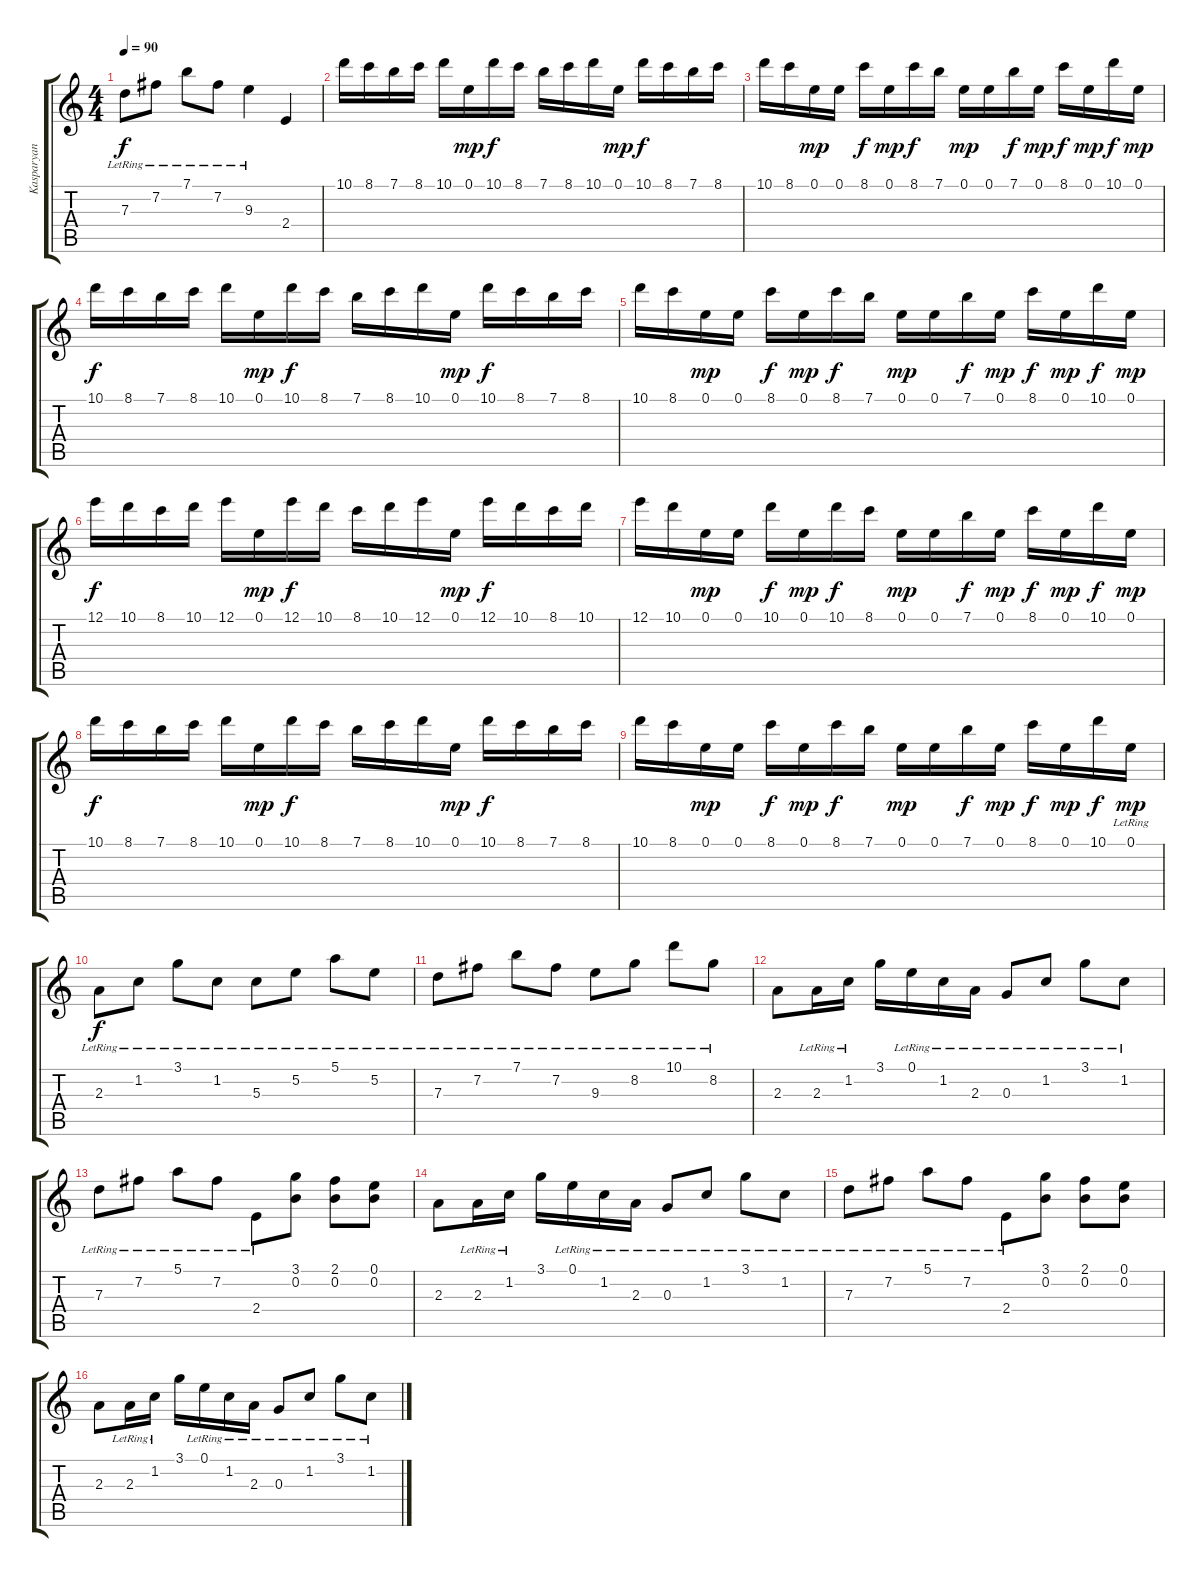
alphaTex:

\track ("Kasparyan" "Kasparyan") {instrument acousticguitarsteel}
\staff {score tabs}
\tuning (E4 B3 G3 D3 A2 E2) {hide}
\ts (4 4)
\tempo 90
\clef g2
\ks c
7.3{lr}.8{dy f} 7.2{lr}.8 7.1{lr}.8 7.2{lr}.8 9.3{lr}.4 2.4.4 |
10.1.16 8.1.16 7.1.16 8.1.16 10.1.16 0.1.16{dy mp} 10.1.16{dy f} 8.1.16 7.1.16 8.1.16 10.1.16 0.1.16{dy mp} 10.1.16{dy f} 8.1.16 7.1.16 8.1.16 |
10.1.16 8.1.16 0.1.16{dy mp} 0.1.16 8.1.16{dy f} 0.1.16{dy mp} 8.1.16{dy f} 7.1.16 0.1.16{dy mp} 0.1.16 7.1.16{dy f} 0.1.16{dy mp} 8.1.16{dy f} 0.1.16{dy mp} 10.1.16{dy f} 0.1.16{dy mp} |
10.1.16{dy f} 8.1.16 7.1.16 8.1.16 10.1.16 0.1.16{dy mp} 10.1.16{dy f} 8.1.16 7.1.16 8.1.16 10.1.16 0.1.16{dy mp} 10.1.16{dy f} 8.1.16 7.1.16 8.1.16 |
10.1.16 8.1.16 0.1.16{dy mp} 0.1.16 8.1.16{dy f} 0.1.16{dy mp} 8.1.16{dy f} 7.1.16 0.1.16{dy mp} 0.1.16 7.1.16{dy f} 0.1.16{dy mp} 8.1.16{dy f} 0.1.16{dy mp} 10.1.16{dy f} 0.1.16{dy mp} |
12.1.16{dy f} 10.1.16 8.1.16 10.1.16 12.1.16 0.1.16{dy mp} 12.1.16{dy f} 10.1.16 8.1.16 10.1.16 12.1.16 0.1.16{dy mp} 12.1.16{dy f} 10.1.16 8.1.16 10.1.16 |
12.1.16 10.1.16 0.1.16{dy mp} 0.1.16 10.1.16{dy f} 0.1.16{dy mp} 10.1.16{dy f} 8.1.16 0.1.16{dy mp} 0.1.16 7.1.16{dy f} 0.1.16{dy mp} 8.1.16{dy f} 0.1.16{dy mp} 10.1.16{dy f} 0.1.16{dy mp} |
10.1.16{dy f} 8.1.16 7.1.16 8.1.16 10.1.16 0.1.16{dy mp} 10.1.16{dy f} 8.1.16 7.1.16 8.1.16 10.1.16 0.1.16{dy mp} 10.1.16{dy f} 8.1.16 7.1.16 8.1.16 |
10.1.16 8.1.16 0.1.16{dy mp} 0.1.16 8.1.16{dy f} 0.1.16{dy mp} 8.1.16{dy f} 7.1.16 0.1.16{dy mp} 0.1.16 7.1.16{dy f} 0.1.16{dy mp} 8.1.16{dy f} 0.1.16{dy mp} 10.1.16{dy f} 0.1{lr}.16{dy mp} |
2.3{lr}.8{dy f instrument acousticguitarsteel} 1.2{lr}.8 3.1{lr}.8 1.2{lr}.8 5.3{lr}.8 5.2{lr}.8 5.1{lr}.8 5.2{lr}.8 |
7.3{lr}.8 7.2{lr}.8 7.1{lr}.8 7.2{lr}.8 9.3{lr}.8 8.2{lr}.8 10.1{lr}.8 8.2{lr}.8 |
2.3.8 2.3{lr}.16 1.2{lr}.16 3.1.16 0.1{lr}.16 1.2{lr}.16 2.3{lr}.16 0.3{lr}.8 1.2{lr}.8 3.1{lr}.8 1.2{lr}.8 |
7.3{lr}.8 7.2{lr}.8 5.1{lr}.8 7.2{lr}.8 2.4{lr}.8 (3.1 0.2).8 (2.1 0.2).8 (0.1 0.2).8 |
2.3.8 2.3{lr}.16 1.2{lr}.16 3.1.16 0.1{lr}.16 1.2{lr}.16 2.3{lr}.16 0.3{lr}.8 1.2{lr}.8 3.1{lr}.8 1.2{lr}.8 |
7.3{lr}.8 7.2{lr}.8 5.1{lr}.8 7.2{lr}.8 2.4{lr}.8 (3.1 0.2).8 (2.1 0.2).8 (0.1 0.2).8 |
2.3.8 2.3{lr}.16 1.2{lr}.16 3.1.16 0.1{lr}.16 1.2{lr}.16 2.3{lr}.16 0.3{lr}.8 1.2{lr}.8 3.1{lr}.8 1.2{lr}.8
